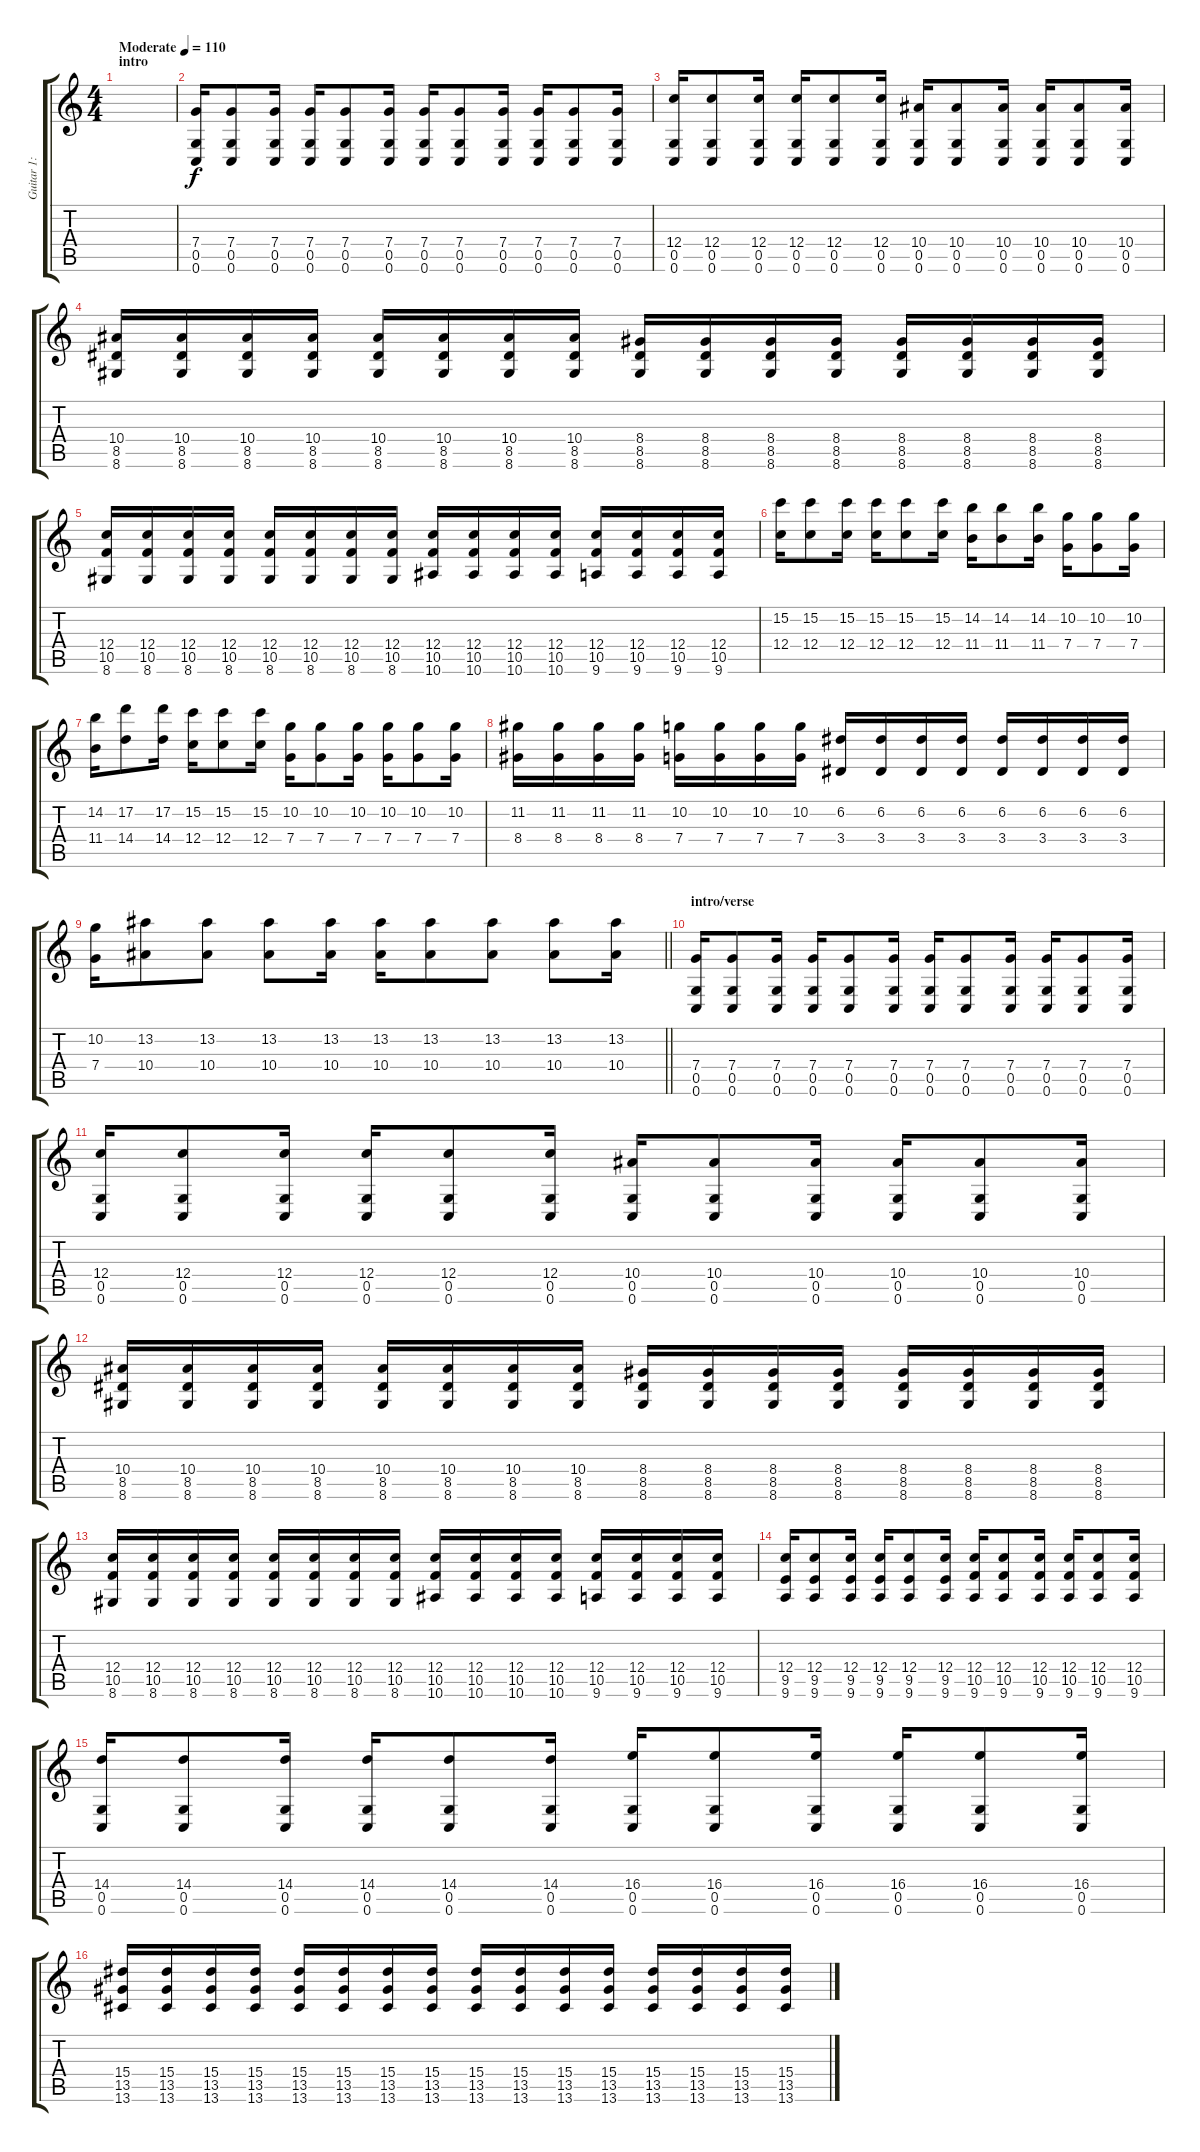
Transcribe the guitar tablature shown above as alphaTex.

\track ("Guitar 1: Johan" "Guitar 1: ") {instrument overdrivenguitar}
\staff {score tabs}
\tuning (D4 A3 F3 C3 G2 C2) {hide}
\ts (4 4)
\section ("" "intro")
\tempo (110 "Moderate")
\clef g2
\ks c
|
(7.4 0.5 0.6).16 (7.4 0.5 0.6).8 (7.4 0.5 0.6).16 (7.4 0.5 0.6).16 (7.4 0.5 0.6).8 (7.4 0.5 0.6).16 (7.4 0.5 0.6).16 (7.4 0.5 0.6).8 (7.4 0.5 0.6).16 (7.4 0.5 0.6).16 (7.4 0.5 0.6).8 (7.4 0.5 0.6).16 |
(12.4 0.5 0.6).16 (12.4 0.5 0.6).8 (12.4 0.5 0.6).16 (12.4 0.5 0.6).16 (12.4 0.5 0.6).8 (12.4 0.5 0.6).16 (10.4 0.5 0.6).16 (10.4 0.5 0.6).8 (10.4 0.5 0.6).16 (10.4 0.5 0.6).16 (10.4 0.5 0.6).8 (10.4 0.5 0.6).16 |
(10.4 8.5 8.6).16 (10.4 8.5 8.6).16 (10.4 8.5 8.6).16 (10.4 8.5 8.6).16 (10.4 8.5 8.6).16 (10.4 8.5 8.6).16 (10.4 8.5 8.6).16 (10.4 8.5 8.6).16 (8.4 8.5 8.6).16 (8.4 8.5 8.6).16 (8.4 8.5 8.6).16 (8.4 8.5 8.6).16 (8.4 8.5 8.6).16 (8.4 8.5 8.6).16 (8.4 8.5 8.6).16 (8.4 8.5 8.6).16 |
(12.4 10.5 8.6).16 (12.4 10.5 8.6).16 (12.4 10.5 8.6).16 (12.4 10.5 8.6).16 (12.4 10.5 8.6).16 (12.4 10.5 8.6).16 (12.4 10.5 8.6).16 (12.4 10.5 8.6).16 (12.4 10.5 10.6).16 (12.4 10.5 10.6).16 (12.4 10.5 10.6).16 (12.4 10.5 10.6).16 (12.4 10.5 9.6).16 (12.4 10.5 9.6).16 (12.4 10.5 9.6).16 (12.4 10.5 9.6).16 |
(15.2 12.4).16 (15.2 12.4).8 (15.2 12.4).16 (15.2 12.4).16 (15.2 12.4).8 (15.2 12.4).16 (14.2 11.4).16 (14.2 11.4).8 (14.2 11.4).16 (10.2 7.4).16 (10.2 7.4).8 (10.2 7.4).16 |
(14.2 11.4).16 (17.2 14.4).8 (17.2 14.4).16 (15.2 12.4).16 (15.2 12.4).8 (15.2 12.4).16 (10.2 7.4).16 (10.2 7.4).8 (10.2 7.4).16 (10.2 7.4).16 (10.2 7.4).8 (10.2 7.4).16 |
(11.2 8.4).16 (11.2 8.4).16 (11.2 8.4).16 (11.2 8.4).16 (10.2 7.4).16 (10.2 7.4).16 (10.2 7.4).16 (10.2 7.4).16 (6.2 3.4).16 (6.2 3.4).16 (6.2 3.4).16 (6.2 3.4).16 (6.2 3.4).16 (6.2 3.4).16 (6.2 3.4).16 (6.2 3.4).16 |
\barLineRight lightlight
(10.2 7.4).16 (13.2 10.4).8 (13.2 10.4).8 (13.2 10.4).8 (13.2 10.4).16 (13.2 10.4).16 (13.2 10.4).8 (13.2 10.4).8 (13.2 10.4).8 (13.2 10.4).16 |
\section ("" "intro/verse")
(7.4 0.5 0.6).16 (7.4 0.5 0.6).8 (7.4 0.5 0.6).16 (7.4 0.5 0.6).16 (7.4 0.5 0.6).8 (7.4 0.5 0.6).16 (7.4 0.5 0.6).16 (7.4 0.5 0.6).8 (7.4 0.5 0.6).16 (7.4 0.5 0.6).16 (7.4 0.5 0.6).8 (7.4 0.5 0.6).16 |
(12.4 0.5 0.6).16 (12.4 0.5 0.6).8 (12.4 0.5 0.6).16 (12.4 0.5 0.6).16 (12.4 0.5 0.6).8 (12.4 0.5 0.6).16 (10.4 0.5 0.6).16 (10.4 0.5 0.6).8 (10.4 0.5 0.6).16 (10.4 0.5 0.6).16 (10.4 0.5 0.6).8 (10.4 0.5 0.6).16 |
(10.4 8.5 8.6).16 (10.4 8.5 8.6).16 (10.4 8.5 8.6).16 (10.4 8.5 8.6).16 (10.4 8.5 8.6).16 (10.4 8.5 8.6).16 (10.4 8.5 8.6).16 (10.4 8.5 8.6).16 (8.4 8.5 8.6).16 (8.4 8.5 8.6).16 (8.4 8.5 8.6).16 (8.4 8.5 8.6).16 (8.4 8.5 8.6).16 (8.4 8.5 8.6).16 (8.4 8.5 8.6).16 (8.4 8.5 8.6).16 |
(12.4 10.5 8.6).16 (12.4 10.5 8.6).16 (12.4 10.5 8.6).16 (12.4 10.5 8.6).16 (12.4 10.5 8.6).16 (12.4 10.5 8.6).16 (12.4 10.5 8.6).16 (12.4 10.5 8.6).16 (12.4 10.5 10.6).16 (12.4 10.5 10.6).16 (12.4 10.5 10.6).16 (12.4 10.5 10.6).16 (12.4 10.5 9.6).16 (12.4 10.5 9.6).16 (12.4 10.5 9.6).16 (12.4 10.5 9.6).16 |
(12.4 9.5 9.6).16 (12.4 9.5 9.6).8 (12.4 9.5 9.6).16 (12.4 9.5 9.6).16 (12.4 9.5 9.6).8 (12.4 9.5 9.6).16 (12.4 10.5 9.6).16 (12.4 10.5 9.6).8 (12.4 10.5 9.6).16 (12.4 10.5 9.6).16 (12.4 10.5 9.6).8 (12.4 10.5 9.6).16 |
(14.4 0.5 0.6).16 (14.4 0.5 0.6).8 (14.4 0.5 0.6).16 (14.4 0.5 0.6).16 (14.4 0.5 0.6).8 (14.4 0.5 0.6).16 (16.4 0.5 0.6).16 (16.4 0.5 0.6).8 (16.4 0.5 0.6).16 (16.4 0.5 0.6).16 (16.4 0.5 0.6).8 (16.4 0.5 0.6).16 |
(15.4 13.5 13.6).16 (15.4 13.5 13.6).16 (15.4 13.5 13.6).16 (15.4 13.5 13.6).16 (15.4 13.5 13.6).16 (15.4 13.5 13.6).16 (15.4 13.5 13.6).16 (15.4 13.5 13.6).16 (15.4 13.5 13.6).16 (15.4 13.5 13.6).16 (15.4 13.5 13.6).16 (15.4 13.5 13.6).16 (15.4 13.5 13.6).16 (15.4 13.5 13.6).16 (15.4 13.5 13.6).16 (15.4 13.5 13.6).16
